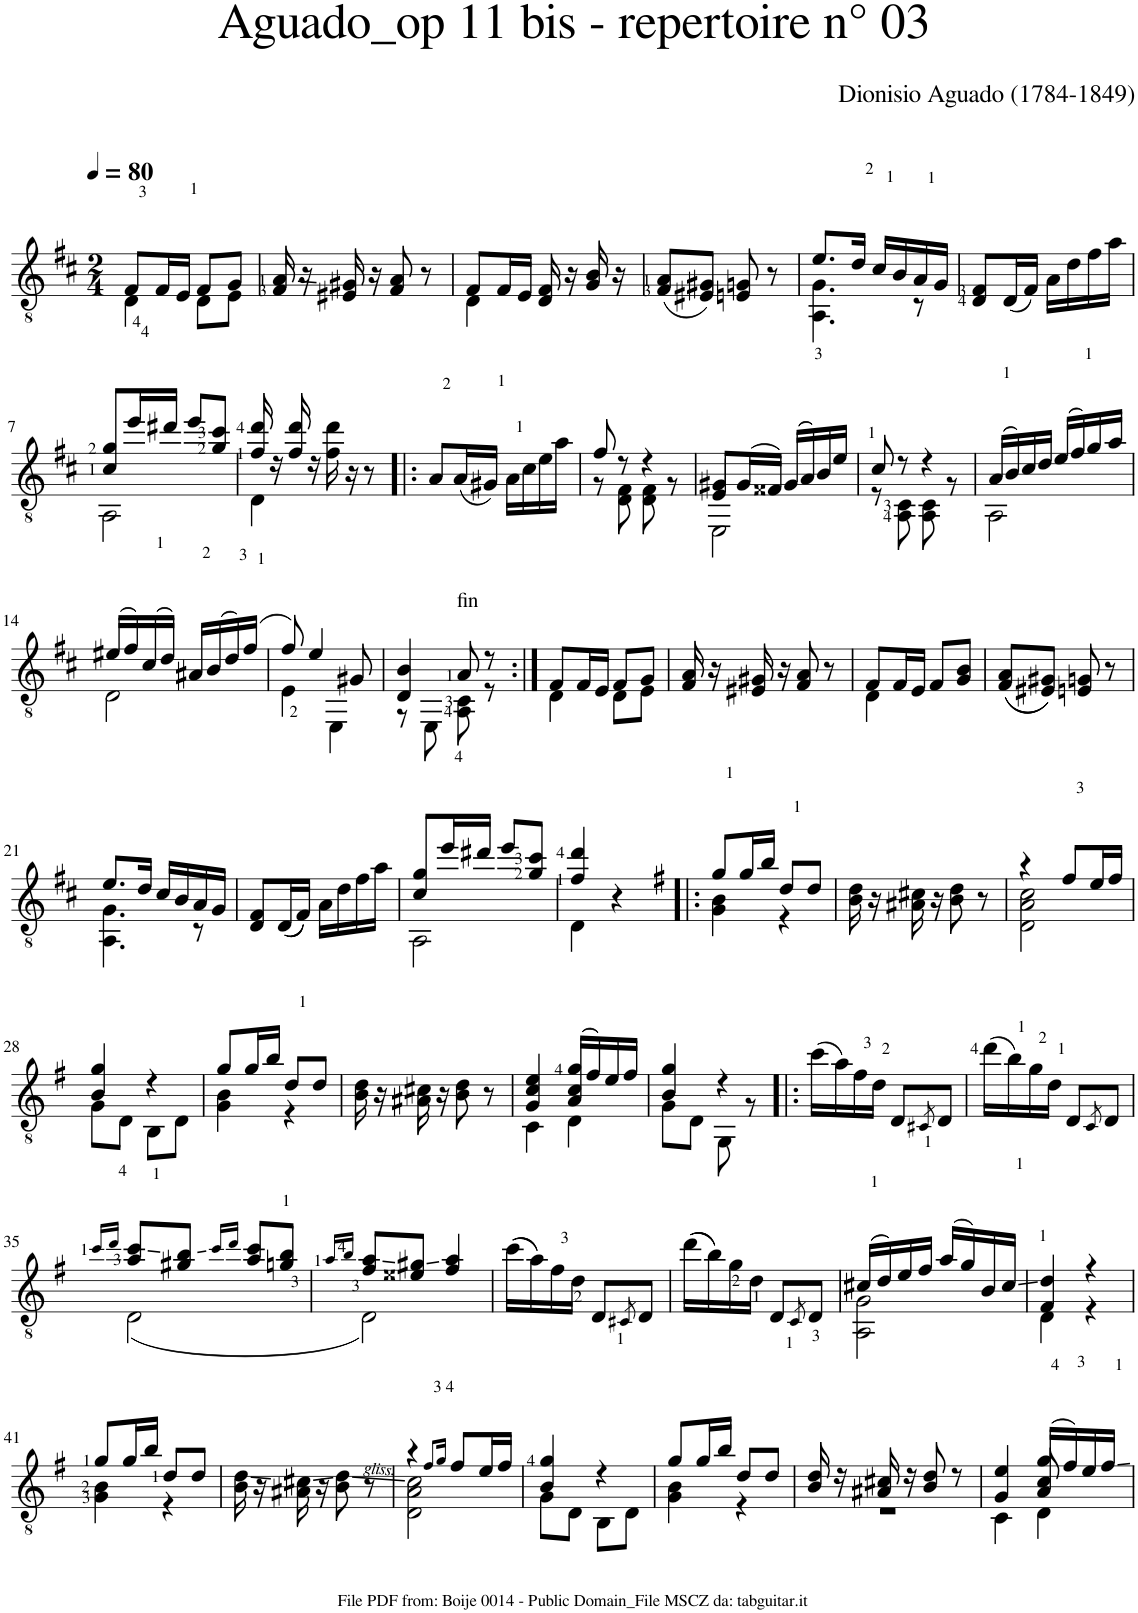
**kern
*part1
*staff1
*I"Guitar
*I'Guit.
*clefGv2
*k[f#c#]
*M2/4
*MM80
=1
*^
8F#/L	4D\
16F#/L	.
16E/JJ	.
8F#/L	8D\L
8G/J	8E\J
*v	*v
=2
16F#/ 16A/
16r
16E#X/ 16G#X/
16r
8F#/ 8A/
8r
=3
*^
8F#/L	4D\
16F#/L	.
16E/JJ	.
16D/ 16F#/	4ryy
16r	.
16G/ 16B/	.
16r	.
*v	*v
=4
(8F#/ 8A/L
8E#X/ 8G#X/J)
8En/ 8Gn/
8r
=5
*^
8.e/L	4.AA\ 4.G\
16d/Jk	.
16c#/LL	.
16B/	.
16A/	8r
16G/JJ	.
*v	*v
=6
8D/ 8F#/L
(16D/L
16F#/JJ)
16A\LL
16d\
16f#\
16a\JJ
!!LO:LB:g=z
=7
*^
8c#/ 8g/L	2AA\
16ee/L	.
16dd#X/JJ	.
8ee/L	.
8g/ 8cc#/J	.
=8	=8
16f#/ 16dd/	4D\
16r	.
16f#/ 16dd/	.
16r	.
16f#\ 16dd\	4ryy
16r	.
8r	.
*v	*v
=9!|:
8A/L
(16A/L
16G#X/JJ)
16A\LL
16c#\
16e\
16a\JJ
=10
*^
8f#/	8r
8r	8D\ 8F#\
4r	8D\ 8F#\
.	8r
=11	=11
*	*^
8G#X/L	2EE\	4E/
(16G#/L	.	.
16F##X/JJ)	.	.
(16G#/LL	.	4ryy
16A/)	.	.
16B/	.	.
16e/JJ	.	.
*	*v	*v
=12	=12
8c#/	8r
8r	8AA\ 8C#\
4r	8AA\ 8C#\
.	8r
=13	=13
(16A/LL	2AA\
16B/)	.
16c#/	.
16d/JJ	.
(16e/LL	.
16f#/)	.
16g/	.
16a/JJ	.
!!LO:LB:g=z	!!
=14	=14
(16e#X/LL	2D\
16f#/)	.
(16c#/	.
16d/JJ)	.
16A#X/LL	.
(16B/	.
16d/)	.
(16f#/JJ	.
=15	=15
8f#/)	4E\
4e/	.
.	4EE\
8G#X/	.
=16	=16
4D/ 4B/	8r
.	8EE\
!LO:TX:a:t=fin	!
8A/	8AA\ 8C#\
8r	8r
=17:|!	=17:|!
8F#/L	4D\
16F#/L	.
16E/JJ	.
8F#/L	8D\L
8G/J	8E\J
*v	*v
=18
16F#/ 16A/
16r
16E#X/ 16G#X/
16r
8F#/ 8A/
8r
=19
*^
8F#/L	4D\
16F#/L	.
16E/JJ	.
8F#/L	4ryy
8G/ 8B/J	.
*v	*v
=20
((8F#/ 8A/L
8E#X/ 8G#X/J))
8En/ 8Gn/
8r
!!LO:LB:g=z
=21
*^
8.e/L	4.AA\ 4.G\
16d/Jk	.
16c#/LL	.
16B/	.
16A/	8r
16G/JJ	.
*v	*v
=22
8D/ 8F#/L
((16D/L
16F#/JJ))
16A\LL
16d\
16f#\
16a\JJ
=23
*^
8c#/ 8g/L	2AA\
16ee/L	.
16dd#X/JJ	.
8ee/L	.
8g/ 8cc#/J	.
=24	=24
4f#/ 4dd/	4D\
4r	4ryy
=25!|:	=25!|:
*k[f#]	*
8g/L	4G\ 4B\
16g/L	.
16b/JJ	.
8d/L	4r
8d/J	.
*v	*v
=26
16B\ 16d\
16r
16A#X\ 16c#X\
16r
8B\ 8d\
8r
=27
*^
4r	2D\ 2A\ 2c\
8f#/L	.
16e/L	.
16f#/JJ	.
!!LO:LB:g=z	!!
=28	=28
4B/ 4g/	8G\L
.	8D\J
4r	8BB<\L
.	8D\J
=29	=29
8g/L	4G\ 4B\
16g/L	.
16b/JJ	.
8d/L	4r
8d/J	.
*v	*v
=30
16B\ 16d\
16r
16A#X\ 16c#X\
16r
8B\ 8d\
8r
=31
*^
4G/ 4c/ 4e/	4C\
(16A/ 16c/ 16g/LL	4D\
16f#/)	.
16e/	.
16f#/JJ	.
=32	=32
4B/ 4g/	8G\L
.	8D\J
4r	8GG\
.	8r
*v	*v
=33!|:
(16cc\LL
16a\)
16f#\
16d\JJ
8D/L
8qC#X/
8D/J
=34
(16dd\LL
16b\)
16g\
16d\JJ
8D/L
8qC/
8D/J
!!LO:LB:g=z
=35
16qcc/LL
16qdd/JJ
*^
8a/ 8cc/L	(2D\
8g#X/ 8b/J	.
16qcc/LL	.
16qdd/JJ	.
8a/ 8cc/L	.
8gn/ 8b/J	.
=36	=36
16qa/LL	.
16qb/JJ	.
8f#/ 8a/L	2D\)
8e##X/ 8g#X/J	.
4f#/ 4a/	.
*v	*v
=37
((16cc\LL
16a\))
16f#\
16d\JJ
8D/L
8qC#X/
8D/J
=38
((16dd\LL
16b\))
16g\
16d\JJ
8D/L
8qC/
8D/J
=39
*^
(16c#X/LL	2AA\ 2G\
16d/)	.
16e/	.
16f#/JJ	.
(16a/LL	.
16g/)	.
16B/	.
16c#/JJ	.
=40	=40
4F#/ 4d/	4D\
4r	4r
!!LO:LB:g=z	!!
=41	=41
8g/L	4G\ 4B\
16g/L	.
16b/JJ	.
8d/L	4r
8d/J	.
*v	*v
=42
16B\ 16d\
16r
16A#X\ 16c#X\
16r
8B\ 8d\
8r
=43
*^
4r	2D\ 2A\ 2c\
8qf#/L	.
16qg/Jk	.
8f#/L	.
16e/L	.
16f#/JJ	.
=44	=44
4B/ 4g/	8G\L
.	8D\J
4r	8BB\L
.	8D\J
=45	=45
8g/L	4G\ 4B\
16g/L	.
16b/JJ	.
8d/L	4r
8d/J	.
=46	=46
16B/ 16d/	2r
16r	.
16A#X/ 16c#X/	.
16r	.
8B/ 8d/	.
8r	.
=47	=47
*	*^
4G/ 4e/	4C\	4ryy
(16g/LL	4D\	8A/ 8c/
16f#/)	.	.
16e/	.	8ryy
16f#/JJ	.	.
*v	*v	*v
=
*-
